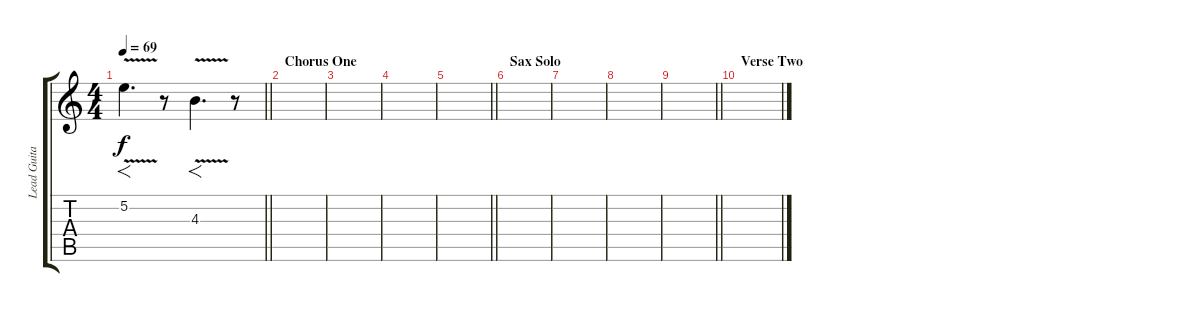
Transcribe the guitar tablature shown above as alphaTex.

\track ("Lead Guitar" "Lead Guita") {instrument distortionguitar}
\staff {score tabs}
\tuning (E4 B3 G3 D3 A2 E2) {hide}
\ts (4 4)
\tempo 69
\clef g2
\barLineRight lightlight
\ks c
5.2{v}.4{f d dy f} r.8 4.3{v}.4{f d} r.8 |
\section ("" "Chorus One")
|
|
|
\barLineRight lightlight
|
\section ("" "Sax Solo")
|
|
|
\barLineRight lightlight
|
\section ("" "Verse Two")
